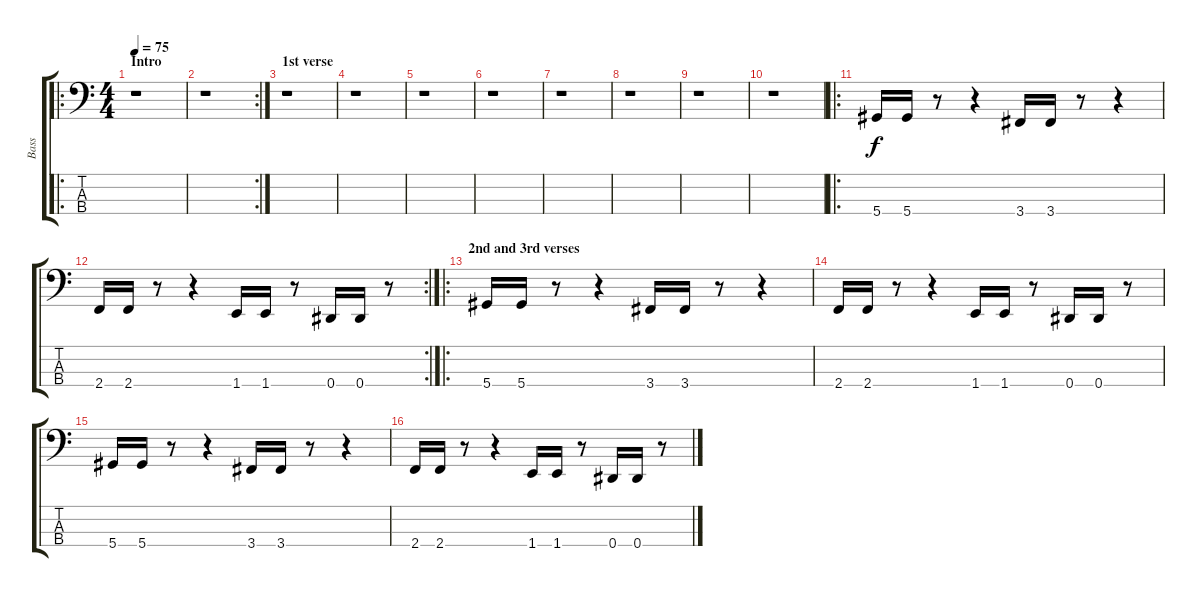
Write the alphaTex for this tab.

\track ("Bass" "Bass") {instrument electricbasspick}
\staff {score tabs}
\tuning (Gb2 Db2 Ab1 Eb1) {hide}
\ro
\ts (4 4)
\section ("" "Intro")
\tempo 75
\clef f4
\ks c
r.1{dy f instrument electricbasspick} |
\rc 2
r.1 |
\section ("" "1st verse")
r.1 |
r.1 |
r.1 |
r.1 |
r.1 |
r.1 |
r.1 |
r.1 |
\ro
5.4.16 5.4.16 r.8 r.4 3.4.16 3.4.16 r.8 r.4 |
\rc 2
2.4.16 2.4.16 r.8 r.4 1.4.16 1.4.16 r.8 0.4.16 0.4.16 r.8 |
\ro
\section ("" "2nd and 3rd verses")
5.4.16 5.4.16 r.8 r.4 3.4.16 3.4.16 r.8 r.4 |
2.4.16 2.4.16 r.8 r.4 1.4.16 1.4.16 r.8 0.4.16 0.4.16 r.8 |
5.4.16 5.4.16 r.8 r.4 3.4.16 3.4.16 r.8 r.4 |
2.4.16 2.4.16 r.8 r.4 1.4.16 1.4.16 r.8 0.4.16 0.4.16 r.8
